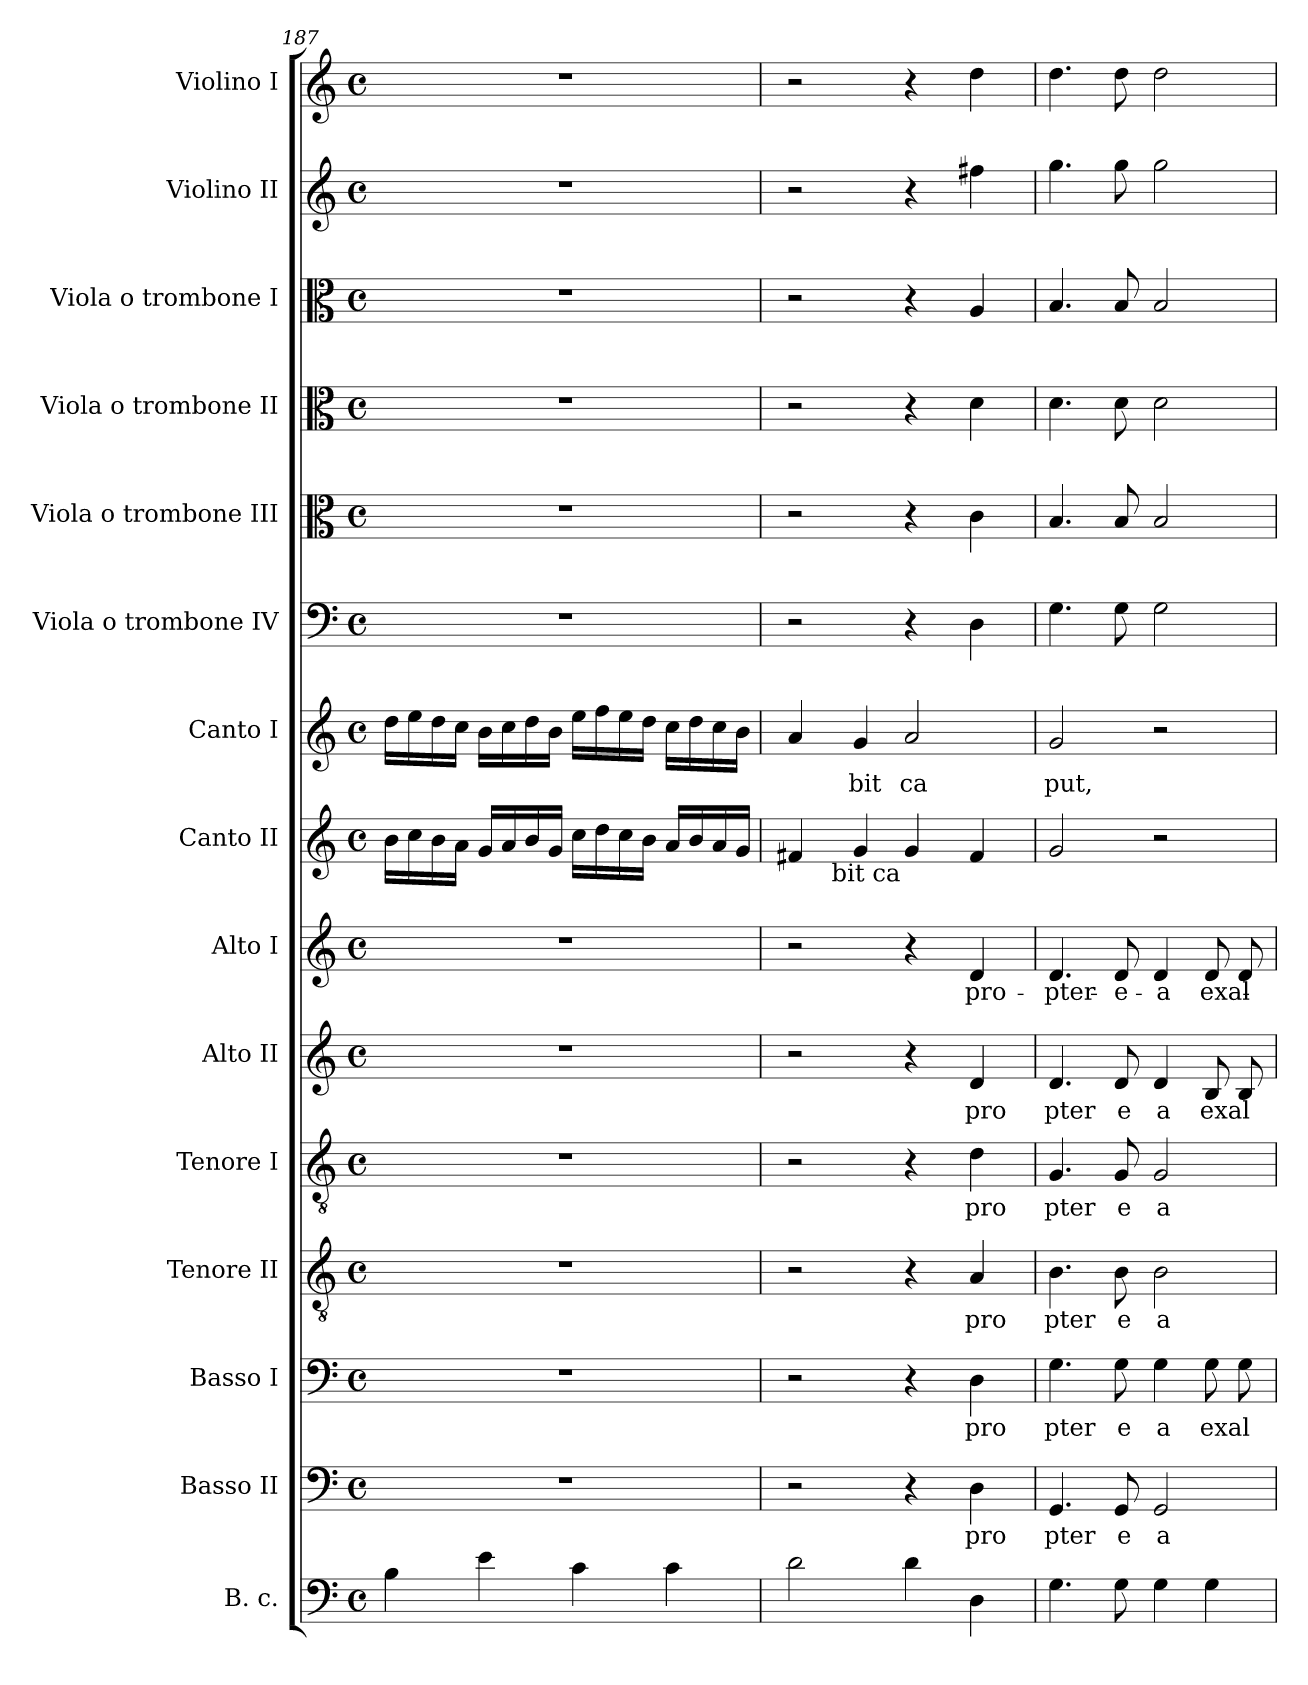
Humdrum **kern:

**kern	**kern	**text	**kern	**text	**kern	**text	**kern	**text	**kern	**text	**kern	**text	**kern	**kern	**text	**kern	**kern	**kern	**kern	**kern	**kern
*part15	*part14	*part14	*part13	*part13	*part12	*part12	*part11	*part11	*part10	*part10	*part9	*part9	*part8	*part7	*part7	*part6	*part5	*part4	*part3	*part2	*part1
*staff15	*staff14	*staff14	*staff13	*staff13	*staff12	*staff12	*staff11	*staff11	*staff10	*staff10	*staff9	*staff9	*staff8	*staff7	*staff7	*staff6	*staff5	*staff4	*staff3	*staff2	*staff1
*I"B. c.	*I"Basso II	*	*I"Basso I	*	*I"Tenore II	*	*I"Tenore I	*	*I"Alto II	*	*I"Alto I	*	*I"Canto II	*I"Canto I	*	*I"Viola o trombone IV	*I"Viola o trombone III	*I"Viola o trombone II	*I"Viola o trombone I	*I"Violino II	*I"Violino I
*	*	*	*	*	*	*	*	*	*	*	*	*	*	*	*	*I'Vla	*I'Vla	*I'Vla	*I'Vla	*I'Vln	*I'Vln
*clefF4	*clefF4	*	*clefF4	*	*clefGv2	*	*clefGv2	*	*clefG2	*	*clefG2	*	*clefG2	*clefG2	*	*clefF4	*clefC3	*clefC3	*clefC3	*clefG2	*clefG2
*k[]	*k[]	*	*k[]	*	*k[]	*	*k[]	*	*k[]	*	*k[]	*	*k[]	*k[]	*	*k[]	*k[]	*k[]	*k[]	*k[]	*k[]
*M4/4	*M4/4	*	*M4/4	*	*M4/4	*	*M4/4	*	*M4/4	*	*M4/4	*	*M4/4	*M4/4	*	*M4/4	*M4/4	*M4/4	*M4/4	*M4/4	*M4/4
*met(c)	*met(c)	*	*met(c)	*	*met(c)	*	*met(c)	*	*met(c)	*	*met(c)	*	*met(c)	*met(c)	*	*met(c)	*met(c)	*met(c)	*met(c)	*met(c)	*met(c)
=187	=187	=187	=187	=187	=187	=187	=187	=187	=187	=187	=187	=187	=187	=187	=187	=187	=187	=187	=187	=187	=187
4B\	1r	.	1r	.	1r	.	1r	.	1r	.	1r	.	16b\LL	16dd\LL	.	1r	1r	1r	1r	1r	1r
.	.	.	.	.	.	.	.	.	.	.	.	.	16cc\	16ee\	.	.	.	.	.	.	.
.	.	.	.	.	.	.	.	.	.	.	.	.	16b\	16dd\	.	.	.	.	.	.	.
.	.	.	.	.	.	.	.	.	.	.	.	.	16a\JJ	16cc\JJ	.	.	.	.	.	.	.
4e\	.	.	.	.	.	.	.	.	.	.	.	.	16g/LL	16b\LL	.	.	.	.	.	.	.
.	.	.	.	.	.	.	.	.	.	.	.	.	16a/	16cc\	.	.	.	.	.	.	.
.	.	.	.	.	.	.	.	.	.	.	.	.	16b/	16dd\	.	.	.	.	.	.	.
.	.	.	.	.	.	.	.	.	.	.	.	.	16g/JJ	16b\JJ	.	.	.	.	.	.	.
4c\	.	.	.	.	.	.	.	.	.	.	.	.	16cc\LL	16ee\LL	.	.	.	.	.	.	.
.	.	.	.	.	.	.	.	.	.	.	.	.	16dd\	16ff\	.	.	.	.	.	.	.
.	.	.	.	.	.	.	.	.	.	.	.	.	16cc\	16ee\	.	.	.	.	.	.	.
.	.	.	.	.	.	.	.	.	.	.	.	.	16b\JJ	16dd\JJ	.	.	.	.	.	.	.
4c\	.	.	.	.	.	.	.	.	.	.	.	.	16a/LL	16cc\LL	.	.	.	.	.	.	.
.	.	.	.	.	.	.	.	.	.	.	.	.	16b/	16dd\	.	.	.	.	.	.	.
.	.	.	.	.	.	.	.	.	.	.	.	.	16a/	16cc\	.	.	.	.	.	.	.
.	.	.	.	.	.	.	.	.	.	.	.	.	16g/JJ	16b\JJ	.	.	.	.	.	.	.
=188	=188	=188	=188	=188	=188	=188	=188	=188	=188	=188	=188	=188	=188	=188	=188	=188	=188	=188	=188	=188	=188
*	*	*	*	*	*	*	*	*	*	*	*	*	*^	*	*	*	*	*	*	*	*
2d\	2r	.	2r	.	2r	.	2r	.	2r	.	2r	.	4f#X/	8.ryy	4a/	.	2r	2r	2r	2r	2r	2r
!	!	!	!	!	!	!	!	!	!	!	!	!	!	!LO:TX:b:t=bit ca	!	!	!	!	!	!	!	!
.	.	.	.	.	.	.	.	.	.	.	.	.	.	2ryy	.	.	.	.	.	.	.	.
!	!	!	!	!	!	!	!	!	!	!	!	!	!	!	!	!LO:LY:b	!	!	!	!	!	!
.	.	.	.	.	.	.	.	.	.	.	.	.	4g/	.	4g/	bit	.	.	.	.	.	.
!	!	!	!	!	!	!	!	!	!	!	!	!	!	!	!	!LO:LY:b	!	!	!	!	!	!
4d\	4r	.	4r	.	4r	.	4r	.	4r	.	4r	.	4g/	.	2a/	ca	4r	4r	4r	4r	4r	4r
.	.	.	.	.	.	.	.	.	.	.	.	.	.	4ryy	.	.	.	.	.	.	.	.
!	!	!LO:LY:b	!	!LO:LY:b	!	!LO:LY:b	!	!LO:LY:b	!	!LO:LY:b	!	!LO:LY:b	!	!	!	!	!	!	!	!	!	!
4D\	4D\	pro	4D\	pro	4A/	pro	4d\	pro	4d/	pro	4d/	pro-	4f#/	.	.	.	4D\	4c\	4d\	4A/	4ff#X\	4dd\
.	.	.	.	.	.	.	.	.	.	.	.	.	.	16ryy	.	.	.	.	.	.	.	.
=189	=189	=189	=189	=189	=189	=189	=189	=189	=189	=189	=189	=189	=189	=189	=189	=189	=189	=189	=189	=189	=189	=189
!	!	!	!	!	!	!	!	!	!	!	!	!	!LO:TX:b:t=put,	!	!	!	!	!	!	!	!	!
!	!	!LO:LY:b	!	!LO:LY:b	!	!LO:LY:b	!	!LO:LY:b	!	!LO:LY:b	!	!LO:LY:b	!	!	!	!LO:LY:b	!	!	!	!	!	!
*	*	*	*	*	*	*	*	*	*	*	*	*	*v	*v	*	*	*	*	*	*	*	*
4.G\	4.GG/	pter	4.G\	pter	4.B\	pter	4.G/	pter	4.d/	pter	4.d/	-pter-	2g/	2g/	put,	4.G\	4.B/	4.d\	4.B/	4.gg\	4.dd\
!	!	!LO:LY:b	!	!LO:LY:b	!	!LO:LY:b	!	!LO:LY:b	!	!LO:LY:b	!	!LO:LY:b	!	!	!	!	!	!	!	!	!
8G\	8GG/	e	8G\	e	8B\	e	8G/	e	8d/	e	8d/	-e-	.	.	.	8G\	8B/	8d\	8B/	8gg\	8dd\
!	!	!LO:LY:b	!	!LO:LY:b	!	!LO:LY:b	!	!LO:LY:b	!	!LO:LY:b	!	!LO:LY:b	!	!	!	!	!	!	!	!	!
4G\	2GG/	a	4G\	a	2B\	a	2G/	a	4d/	a	4d/	-a	2r	2r	.	2G\	2B/	2d\	2B/	2gg\	2dd\
!	!	!	!	!LO:LY:b	!	!	!	!	!	!LO:LY:b	!	!LO:LY:b	!	!	!	!	!	!	!	!	!
4G\	.	.	8G\	exal	.	.	.	.	8B/	exal	8d/	exal-	.	.	.	.	.	.	.	.	.
.	.	.	8G\	.	.	.	.	.	8B/	.	8d/	.	.	.	.	.	.	.	.	.	.
=	=	=	=	=	=	=	=	=	=	=	=	=	=	=	=	=	=	=	=	=	=
*-	*-	*-	*-	*-	*-	*-	*-	*-	*-	*-	*-	*-	*-	*-	*-	*-	*-	*-	*-	*-	*-
